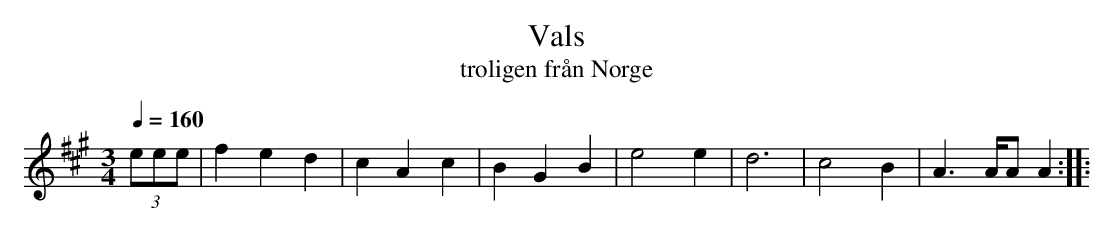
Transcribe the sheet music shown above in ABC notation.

X:1
T:Vals
T:troligen från Norge
M:3/4
L:1/4
K:A
Q:160
(3e/e/e/ | f e d | c A c | B G B | e2 e | d3 | c2 B | A>A/A/ A ::
